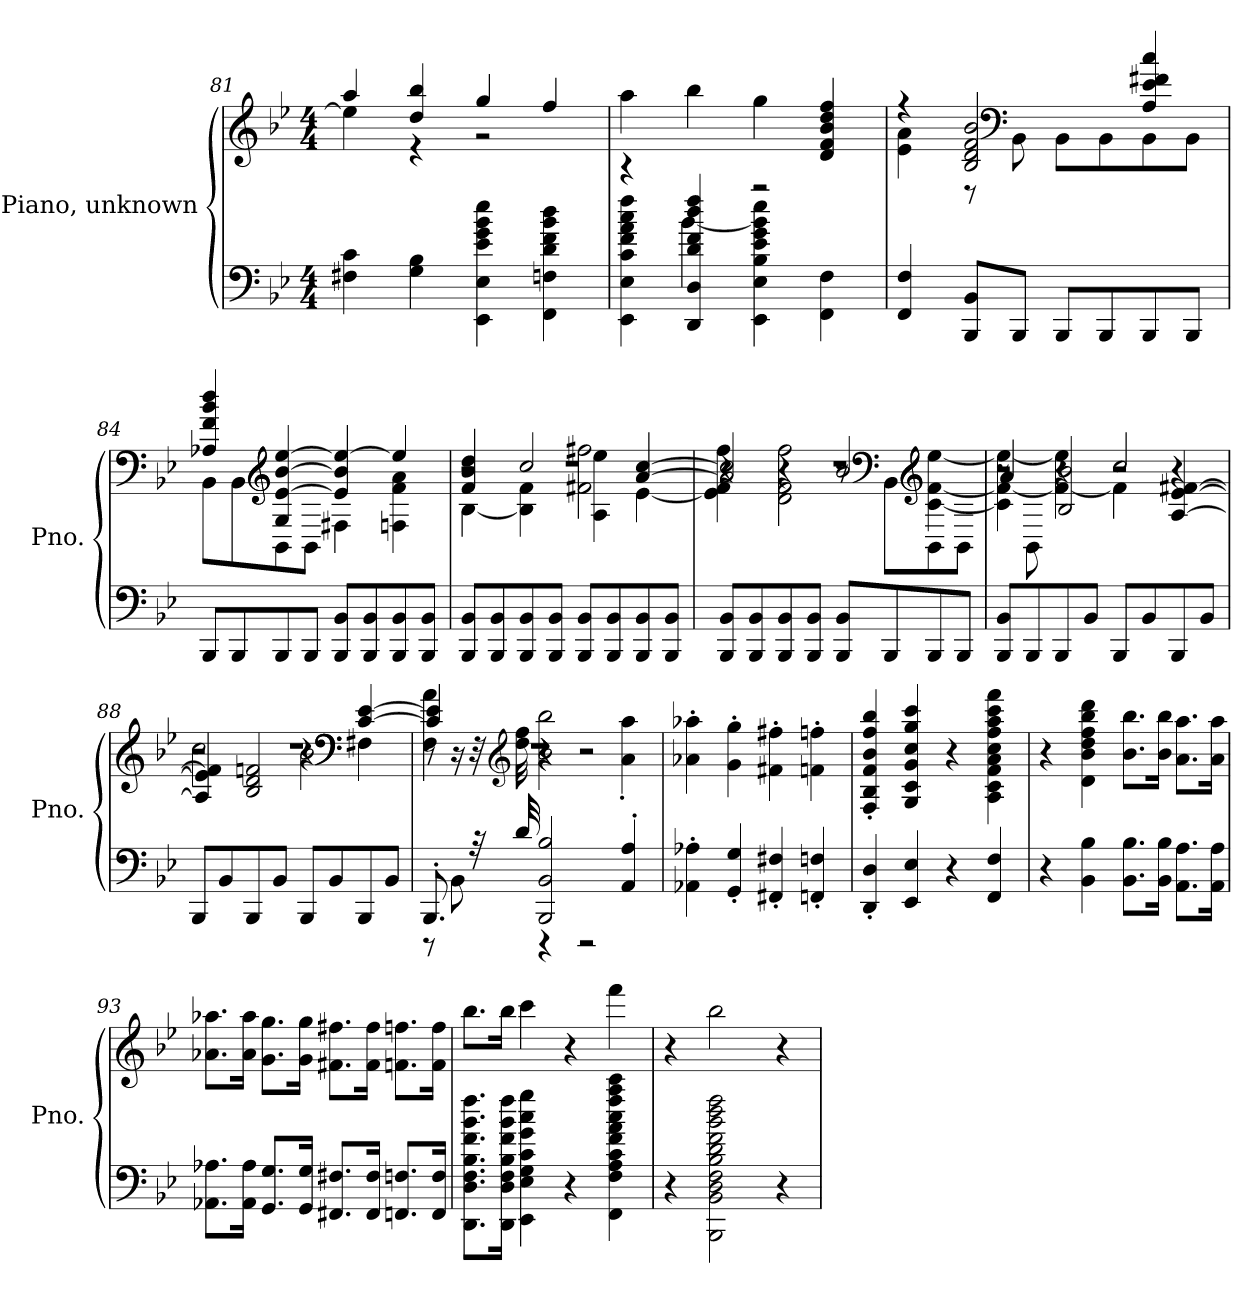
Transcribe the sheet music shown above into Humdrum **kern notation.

**kern	**kern
*part1	*part1
*staff2	*staff1
*I"Piano, unknown	*
*I'Pno.	*
!!LO:LB:g=z
*clefF4	*clefG2
*k[b-e-]	*k[b-e-]
*M4/4	*M4/4
=81	=81
*	*^
4F#X\ 4c\	4aa/	4ee-\]
4G\ 4B-\	4dd/ 4bb-/	4r
4EE-\ 4E-\ 4e-\ 4g\ 4b-\ 4ee-\	4gg/	2r
4FF\ 4Fn\ 4d\ 4f\ 4b-\ 4dd\	4ff/	.
*	*v	*v
=82	=82
*^	*
4r	4EE-\ 4E-\ 4c\ 4f\ 4a\ 4cc\ 4ff\	4aa\
4DD/ 4D/ 4d/ 4f/ 4dd/ 4ff/	[4b-\	4bb-\
2r	4EE-\ 4E-\ 4B-\ 4e-\ 4g\ 4b-\] 4ee-\	4gg\
.	4FF\ 4F\	4d/ 4f/ 4b-/ 4dd/ 4ff/
*v	*v	*
=83	=83
*	*^
4FF/ 4F/	4r	4e-\ 4a\
8BBB-/ 8BB-/L	2B-/ 2d/ 2f/ 2b-/	8r
*	*clefF4	*
8BBB-/J	.	8BB-\
8BBB-/L	.	8BB-\L
8BBB-/	.	8BB-\
8BBB-/	4A/ 4e-/ 4f#X/ 4cc/	8BB-\
8BBB-/J	.	8BB-\J
=84	=84	=84
8BBB-/L	4A-X/ 4f/ 4b-/ 4dd/	8BB-\L
8BBB-/	.	8BB-\
*	*clefG2	*
8BBB-/	4G/ [4e-/ [4b-/ [4ee-/	8BB-\
8BBB-/J	.	8BB-\J
8BBB-/ 8BB-/L	4e-/] 4b-/] 4ee-/_	4F#X\
8BBB-/ 8BB-/	.	.
8BBB-/ 8BB-/	4ee-/]	4Fn\ 4f\ 4a\
8BBB-/ 8BB-/J	.	.
!!LO:LB:g=z
=85	=85	=85
*	*^	*^
8BBB-/ 8BB-/L	1r	2r	4f/ 4b-/ 4dd/	[4B-\
8BBB-/ 8BB-/	.	.	.	.
8BBB-/ 8BB-/	.	.	2cc/	4B-\] 4f\
8BBB-/ 8BB-/J	.	.	.	.
8BBB-/ 8BB-/L	.	2f#X\ 2ff#X\	.	4A\ 4ee-\
8BBB-/ 8BB-/	.	.	.	.
8BBB-/ 8BB-/	.	.	[4a/ [4cc/	[4e-\
8BBB-/ 8BB-/J	.	.	.	.
=86	=86	=86	=86	=86
8BBB-/ 8BB-/L	1r	4r	2a/] 2cc/]	4e-\] 4f\ 4ff\
8BBB-/ 8BB-/	.	.	.	.
8BBB-/ 8BB-/	.	2d\ 2f\ 2ff\	.	4r
8BBB-/ 8BB-/J	.	.	.	.
8BBB-/ 8BB-/L	.	.	2b-/	8r
*	*clefF4	*	*	*
8BBB-/	.	.	.	8BB-\L
*	*clefG2	*	*	*
8BBB-/	.	[4c\ [4f\ [4ee-\	.	8BB-\
8BBB-/J	.	.	.	8BB-\J
=87	=87	=87	=87	=87
8BBB-/ 8BB-/L	2r	4c\] 4f\_ 4ee-\_	4a/	8r
8BBB-/	.	.	.	8BB-\
8BBB-/	.	4f\_ 4ee-\]	2B-/ 2b-/	4r
8BB-/J	.	.	.	.
8BBB-/L	2cc/	4f\]	.	2r
8BB-/	.	.	.	.
8BBB-/	.	4r	[4A/ [4e-/ [4f#X/	.
8BB-/J	.	.	.	.
!!LO:LB:g=z	!!	!!	!!
=88	=88	=88	=88	=88
8BBB-/L	1r	2cc\	4A/] 4e-/] 4f#/]	2r
8BB-/	.	.	.	.
8BBB-/	.	.	2B-/ 2d/ 2fn/	.
8BB-/J	.	.	.	.
8BBB-/L	.	2b-\	.	4r
8BB-/	.	.	.	.
*	*clefF4	*	*	*
8BBB-/	.	.	[4c/ [4e-/	4F#X\
8BB-/J	.	.	.	.
=89	=89	=89	=89	=89
*^	*	*	*	*
8.BBB-'/	8r	1r	4F\ 4a\	4c/] 4e-/]	8r
.	8BB-\	.	.	.	16r
32r	.	.	.	.	32r
*	*	*clefG2	*	*	*
32d/	.	.	.	.	32dd\ 32ff\
2BBB-/ 2BB-/ 2B-/	4r	.	4r	4r	2b-\ 2bb-\
.	2r	.	2r	2r	.
4AA/' 4A/'	.	.	.	.	4a\' 4aa\'
*v	*v	*	*	*	*
*	*v	*v	*v	*v
=90	=90
4AA-X\' 4A-X\'	4a-X\' 4aa-X\'
4GG/' 4G/'	4g\' 4gg\'
4FF#X/' 4F#X/'	4f#X\' 4ff#X\'
4FFn/' 4Fn/'	4fn\' 4ffn\'
=91	=91
4DD/' 4D/'	4F/' 4B-/' 4f/' 4b-/' 4ff/' 4bb-/'
4EE-/ 4E-/	4G/ 4c/ 4g/ 4cc/ 4gg/ 4ccc/
4r	4r
4FF/ 4F/	4A\ 4c\ 4f\ 4a\ 4cc\ 4ff\ 4aa\ 4ccc\ 4fff\
=92	=92
4r	4r
4BB-\ 4B-\	4d\ 4b-\ 4dd\ 4ff\ 4bb-\ 4ddd\
8.BB-\ 8.B-\L	8.b-\ 8.bb-\L
16BB-\ 16B-\Jk	16b-\ 16bb-\Jk
8.AA\ 8.A\L	8.a\ 8.aa\L
16AA\ 16A\Jk	16a\ 16aa\Jk
!!LO:LB:g=z
=93	=93
8.AA-X\ 8.A-X\L	8.a-X\ 8.aa-X\L
16AA-\ 16A-\Jk	16a-\ 16aa-\Jk
8.GG/ 8.G/L	8.g\ 8.gg\L
16GG/ 16G/Jk	16g\ 16gg\Jk
8.FF#X/ 8.F#X/L	8.f#X\ 8.ff#X\L
16FF#/ 16F#/Jk	16f#\ 16ff#\Jk
8.FFn/ 8.Fn/L	8.fn\ 8.ffn\L
16FF/ 16F/Jk	16f\ 16ff\Jk
=94	=94
8.DD\ 8.D\ 8.F\ 8.B-\ 8.f\ 8.b-\ 8.ff\L	8.bb-\L
16DD\ 16D\ 16F\ 16B-\ 16f\ 16b-\ 16ff\Jk	16bb-\Jk
4EE-\ 4E-\ 4G\ 4c\ 4g\ 4cc\ 4gg\	4ccc\
4r	4r
4FF\ 4F\ 4A\ 4c\ 4f\ 4a\ 4cc\ 4ff\ 4aa\ 4ccc\	4fff\
=95	=95
4r	4r
2BBB-\ 2BB-\ 2D\ 2F\ 2B-\ 2d\ 2f\ 2b-\ 2dd\ 2ff\	2bb-\
4r	4r
=	=
*-	*-
